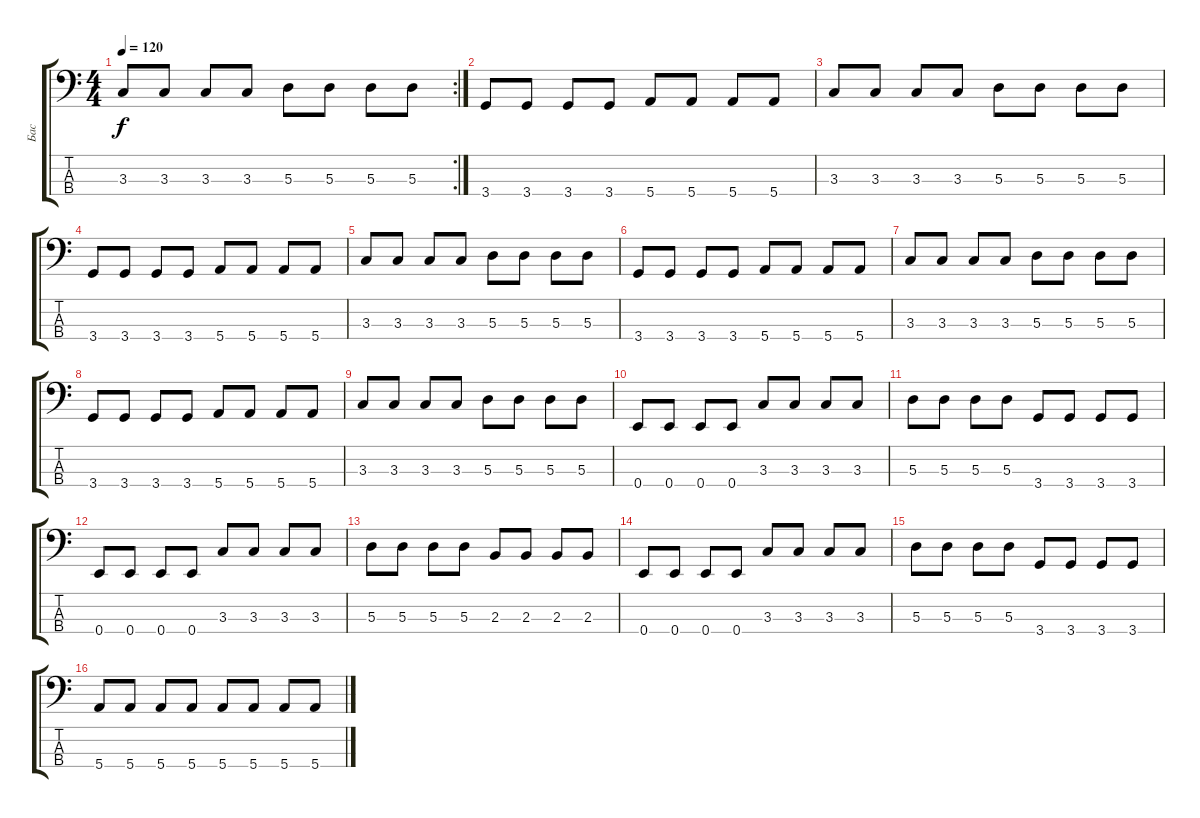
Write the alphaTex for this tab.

\track ("Бас" "Бас") {instrument electricbassfinger}
\staff {score tabs}
\tuning (G2 D2 A1 E1) {hide}
\rc 2
\ts (4 4)
\tempo 120
\clef f4
\ks c
3.3.8{dy f} 3.3.8 3.3.8 3.3.8 5.3.8 5.3.8 5.3.8 5.3.8 |
3.4.8 3.4.8 3.4.8 3.4.8 5.4.8 5.4.8 5.4.8 5.4.8 |
3.3.8 3.3.8 3.3.8 3.3.8 5.3.8 5.3.8 5.3.8 5.3.8 |
3.4.8 3.4.8 3.4.8 3.4.8 5.4.8 5.4.8 5.4.8 5.4.8 |
3.3.8 3.3.8 3.3.8 3.3.8 5.3.8 5.3.8 5.3.8 5.3.8 |
3.4.8 3.4.8 3.4.8 3.4.8 5.4.8 5.4.8 5.4.8 5.4.8 |
3.3.8 3.3.8 3.3.8 3.3.8 5.3.8 5.3.8 5.3.8 5.3.8 |
3.4.8 3.4.8 3.4.8 3.4.8 5.4.8 5.4.8 5.4.8 5.4.8 |
3.3.8 3.3.8 3.3.8 3.3.8 5.3.8 5.3.8 5.3.8 5.3.8 |
0.4.8 0.4.8 0.4.8 0.4.8 3.3.8 3.3.8 3.3.8 3.3.8 |
5.3.8 5.3.8 5.3.8 5.3.8 3.4.8 3.4.8 3.4.8 3.4.8 |
0.4.8 0.4.8 0.4.8 0.4.8 3.3.8 3.3.8 3.3.8 3.3.8 |
5.3.8 5.3.8 5.3.8 5.3.8 2.3.8 2.3.8 2.3.8 2.3.8 |
0.4.8 0.4.8 0.4.8 0.4.8 3.3.8 3.3.8 3.3.8 3.3.8 |
5.3.8 5.3.8 5.3.8 5.3.8 3.4.8 3.4.8 3.4.8 3.4.8 |
5.4.8 5.4.8 5.4.8 5.4.8 5.4.8 5.4.8 5.4.8 5.4.8
